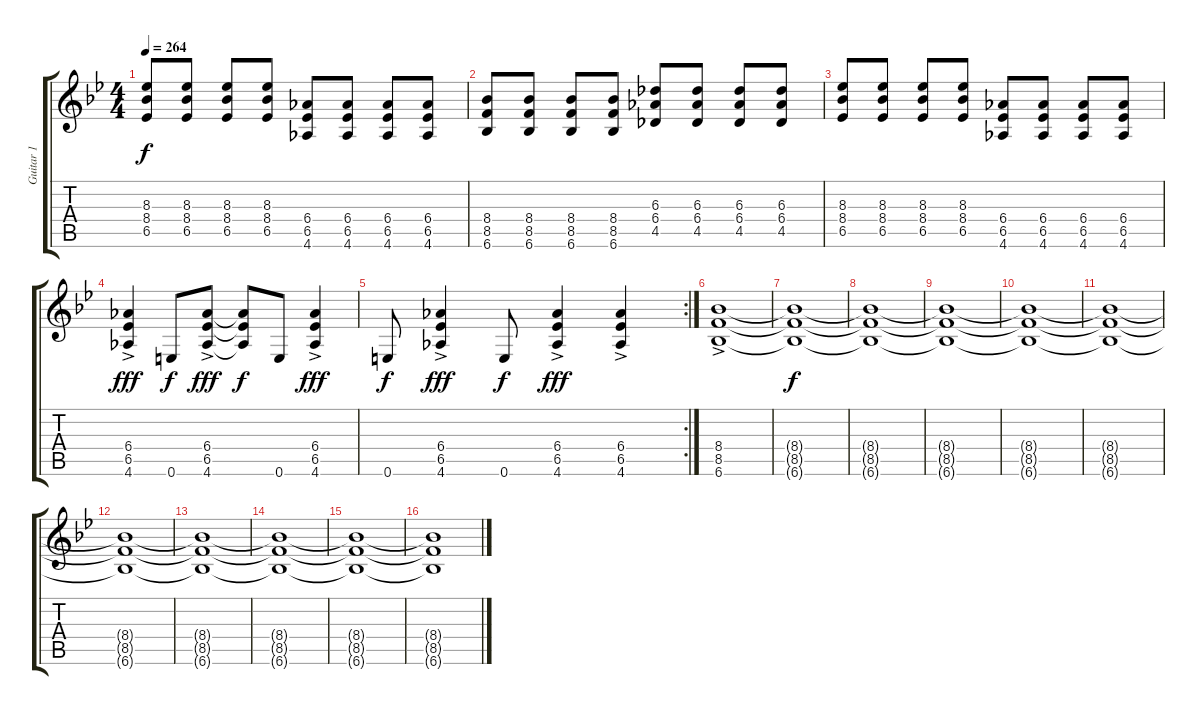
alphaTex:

\track ("Guitar 1" "Guitar 1") {instrument overdrivenguitar}
\staff {score tabs}
\tuning (E4 B3 G3 D3 A2 E2) {hide}
\ts (4 4)
\tempo 264
\clef g2
\ks gminor
(8.3 8.4 6.5).8{dy f} (8.3 8.4 6.5).8 (8.3 8.4 6.5).8 (8.3 8.4 6.5).8 (6.4 6.5 4.6).8 (6.4 6.5 4.6).8 (6.4 6.5 4.6).8 (6.4 6.5 4.6).8 |
(8.4 8.5 6.6).8 (8.4 8.5 6.6).8 (8.4 8.5 6.6).8 (8.4 8.5 6.6).8 (6.3 6.4 4.5).8 (6.3 6.4 4.5).8 (6.3 6.4 4.5).8 (6.3 6.4 4.5).8 |
(8.3 8.4 6.5).8 (8.3 8.4 6.5).8 (8.3 8.4 6.5).8 (8.3 8.4 6.5).8 (6.4 6.5 4.6).8 (6.4 6.5 4.6).8 (6.4 6.5 4.6).8 (6.4 6.5 4.6).8 |
(6.4{ac} 6.5{ac} 4.6{ac}).4{dy fff} 0.6.8{dy f} (6.4{ac} 6.5{ac} 4.6{ac}).8{dy fff} (6.4{t} 6.5{t} 4.6{t}).8{dy f} 0.6.8 (6.4{ac} 6.5{ac} 4.6{ac}).4{dy fff} |
\rc 2
0.6.8{dy f} (6.4{ac} 6.5{ac} 4.6{ac}).4{dy fff} 0.6.8{dy f} (6.4{ac} 6.5{ac} 4.6{ac}).4{dy fff} (6.4{ac} 6.5{ac} 4.6{ac}).4 |
(8.4{ac} 8.5{ac} 6.6{ac}).1 |
(8.4{t} 8.5{t} 6.6{t}).1{dy f} |
(8.4{t} 8.5{t} 6.6{t}).1 |
(8.4{t} 8.5{t} 6.6{t}).1 |
(8.4{t} 8.5{t} 6.6{t}).1 |
(8.4{t} 8.5{t} 6.6{t}).1 |
(8.4{t} 8.5{t} 6.6{t}).1 |
(8.4{t} 8.5{t} 6.6{t}).1 |
(8.4{t} 8.5{t} 6.6{t}).1{volume 10} |
(8.4{t} 8.5{t} 6.6{t}).1{volume 8} |
(8.4{t} 8.5{t} 6.6{t}).1{volume 6}
